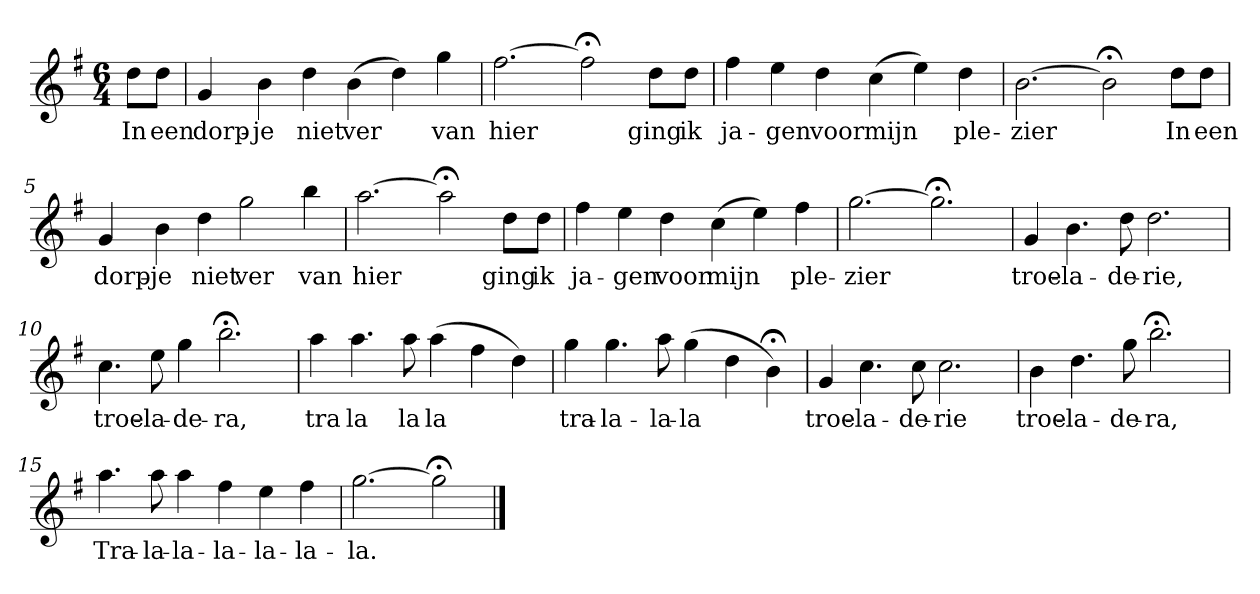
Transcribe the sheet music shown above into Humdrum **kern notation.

**kern	**text
*part1	*part1
*staff1	*staff1
*k[f#]	*
*G:	*
*M6/4	*
*MM120	*
=	=
8ddL	In
8ddJ	een
=1	=1
4g	dorp-
4b	-je
4dd	niet
(4b	ver
4dd)	.
4gg	van
=2	=2
[2.ff#	hier
2ff#;<]	.
8ddL	ging
8ddJ	ik
=3	=3
4ff#	ja-
4ee	-gen
4dd	voor
(4cc	mijn
4ee)	.
4dd	ple-
=4	=4
[2.b	-zier
2b;<]	.
8ddL	In
8ddJ	een
=5	=5
4g	dorp-
4b	-je
4dd	niet
2gg	ver
4bb	van
=6	=6
[2.aa	hier
2aa;<]	.
8ddL	ging
8ddJ	ik
=7	=7
4ff#	ja-
4ee	-gen
4dd	voor
(4cc	mijn
4ee)	.
4ff#	ple-
=8	=8
[2.gg	-zier
2.gg;<]	.
=9	=9
4g	troe-
4.b	-la-
8dd	-de-
2.dd	-rie,
=10	=10
4.cc	troe-
8ee	-la-
4gg	-de-
2.bb;<	-ra,
=11	=11
4aa	tra
4.aa	la
8aa	la
(4aa	la
4ff#	.
4dd)	.
=12	=12
4gg	tra-
4.gg	-la-
8aa	-la-
(4gg	-la
4dd	.
4b;<)	.
=13	=13
4g	troe-
4.cc	-la-
8cc	-de-
2.cc	-rie
=14	=14
4b	troe-
4.dd	-la-
8gg	-de-
2.bb;<	-ra,
=15	=15
4.aa	Tra-
8aa	-la-
4aa	-la-
4ff#	-la-
4ee	-la-
4ff#	-la-
=16	=16
[2.gg	-la.
2gg;<]	.
==	==
*-	*-
